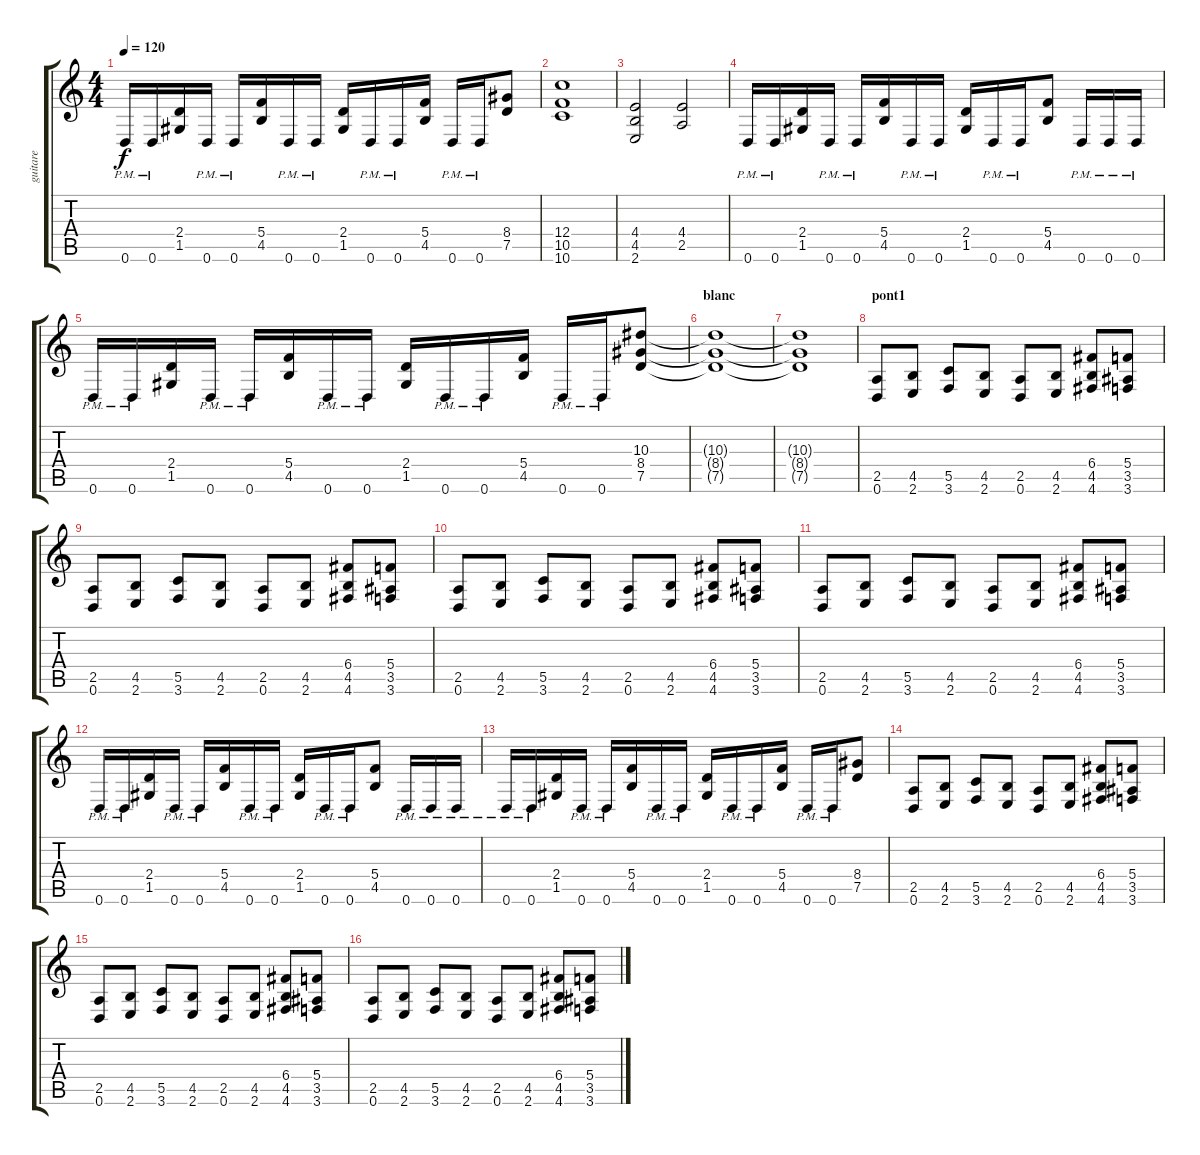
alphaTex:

\track ("guitare" "guitare") {instrument distortionguitar}
\staff {score tabs}
\tuning (D4 A3 F3 C3 G2 D2) {hide}
\ts (4 4)
\tempo 120
\clef g2
\ks c
0.6{pm}.16{dy f} 0.6{pm}.16 (2.4 1.5).16 0.6{pm}.16 0.6{pm}.16 (5.4 4.5).16 0.6{pm}.16 0.6{pm}.16 (2.4 1.5).16 0.6{pm}.16 0.6{pm}.16 (5.4 4.5).16 0.6{pm}.16 0.6{pm}.16 (8.4 7.5).8 |
(12.4 10.5 10.6).1 |
(4.4 4.5 2.6).2 (4.4 2.5).2 |
0.6{pm}.16 0.6{pm}.16 (2.4 1.5).16 0.6{pm}.16 0.6{pm}.16 (5.4 4.5).16 0.6{pm}.16 0.6{pm}.16 (2.4 1.5).16 0.6{pm}.16 0.6{pm}.16 (5.4 4.5).8 0.6{pm}.16 0.6{pm}.16 0.6{pm}.16 |
0.6{pm}.16 0.6{pm}.16 (2.4 1.5).16 0.6{pm}.16 0.6{pm}.16 (5.4 4.5).16 0.6{pm}.16 0.6{pm}.16 (2.4 1.5).16 0.6{pm}.16 0.6{pm}.16 (5.4 4.5).16 0.6{pm}.16 0.6{pm}.16 (10.3 8.4 7.5).8 |
\section ("" "blanc")
(10.3{t} 8.4{t} 7.5{t}).1 |
(10.3{t} 8.4{t} 7.5{t}).1 |
\section ("" "pont1")
(2.5 0.6).8 (4.5 2.6).8 (5.5 3.6).8 (4.5 2.6).8 (2.5 0.6).8 (4.5 2.6).8 (6.4 4.5 4.6).8 (5.4 3.5 3.6).8 |
(2.5 0.6).8 (4.5 2.6).8 (5.5 3.6).8 (4.5 2.6).8 (2.5 0.6).8 (4.5 2.6).8 (6.4 4.5 4.6).8 (5.4 3.5 3.6).8 |
(2.5 0.6).8 (4.5 2.6).8 (5.5 3.6).8 (4.5 2.6).8 (2.5 0.6).8 (4.5 2.6).8 (6.4 4.5 4.6).8 (5.4 3.5 3.6).8 |
(2.5 0.6).8 (4.5 2.6).8 (5.5 3.6).8 (4.5 2.6).8 (2.5 0.6).8 (4.5 2.6).8 (6.4 4.5 4.6).8 (5.4 3.5 3.6).8 |
0.6{pm}.16 0.6{pm}.16 (2.4 1.5).16 0.6{pm}.16 0.6{pm}.16 (5.4 4.5).16 0.6{pm}.16 0.6{pm}.16 (2.4 1.5).16 0.6{pm}.16 0.6{pm}.16 (5.4 4.5).8 0.6{pm}.16 0.6{pm}.16 0.6{pm}.16 |
0.6{pm}.16 0.6{pm}.16 (2.4 1.5).16 0.6{pm}.16 0.6{pm}.16 (5.4 4.5).16 0.6{pm}.16 0.6{pm}.16 (2.4 1.5).16 0.6{pm}.16 0.6{pm}.16 (5.4 4.5).16 0.6{pm}.16 0.6{pm}.16 (8.4 7.5).8 |
(2.5 0.6).8 (4.5 2.6).8 (5.5 3.6).8 (4.5 2.6).8 (2.5 0.6).8 (4.5 2.6).8 (6.4 4.5 4.6).8 (5.4 3.5 3.6).8 |
(2.5 0.6).8 (4.5 2.6).8 (5.5 3.6).8 (4.5 2.6).8 (2.5 0.6).8 (4.5 2.6).8 (6.4 4.5 4.6).8 (5.4 3.5 3.6).8 |
(2.5 0.6).8 (4.5 2.6).8 (5.5 3.6).8 (4.5 2.6).8 (2.5 0.6).8 (4.5 2.6).8 (6.4 4.5 4.6).8 (5.4 3.5 3.6).8
